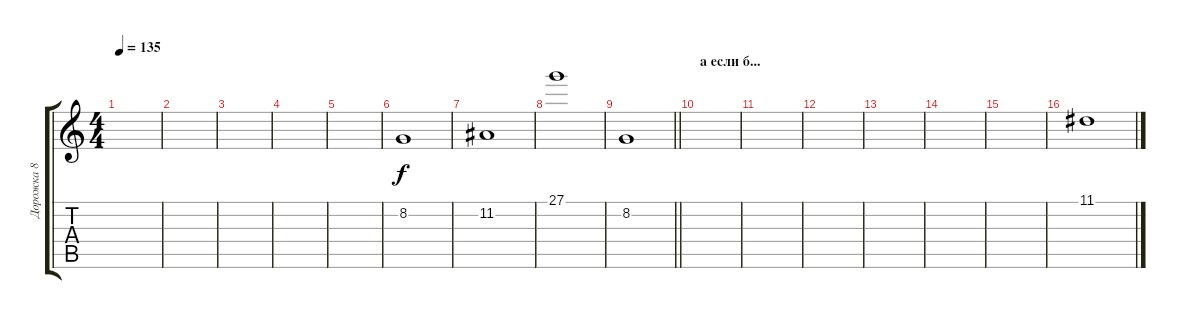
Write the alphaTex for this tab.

\track ("Дорожка 8" "Дорожка 8") {instrument stringensemble1}
\staff {score tabs}
\tuning (E4 B3 G3 D3 A2 E2) {hide}
\ts (4 4)
\tempo 135
\clef g2
\ks c
|
|
|
|
|
8.2.1 |
11.2.1 |
27.1.1 |
\barLineRight lightlight
8.2.1 |
\section ("" "а если б...")
|
|
|
|
|
|
11.1.1
